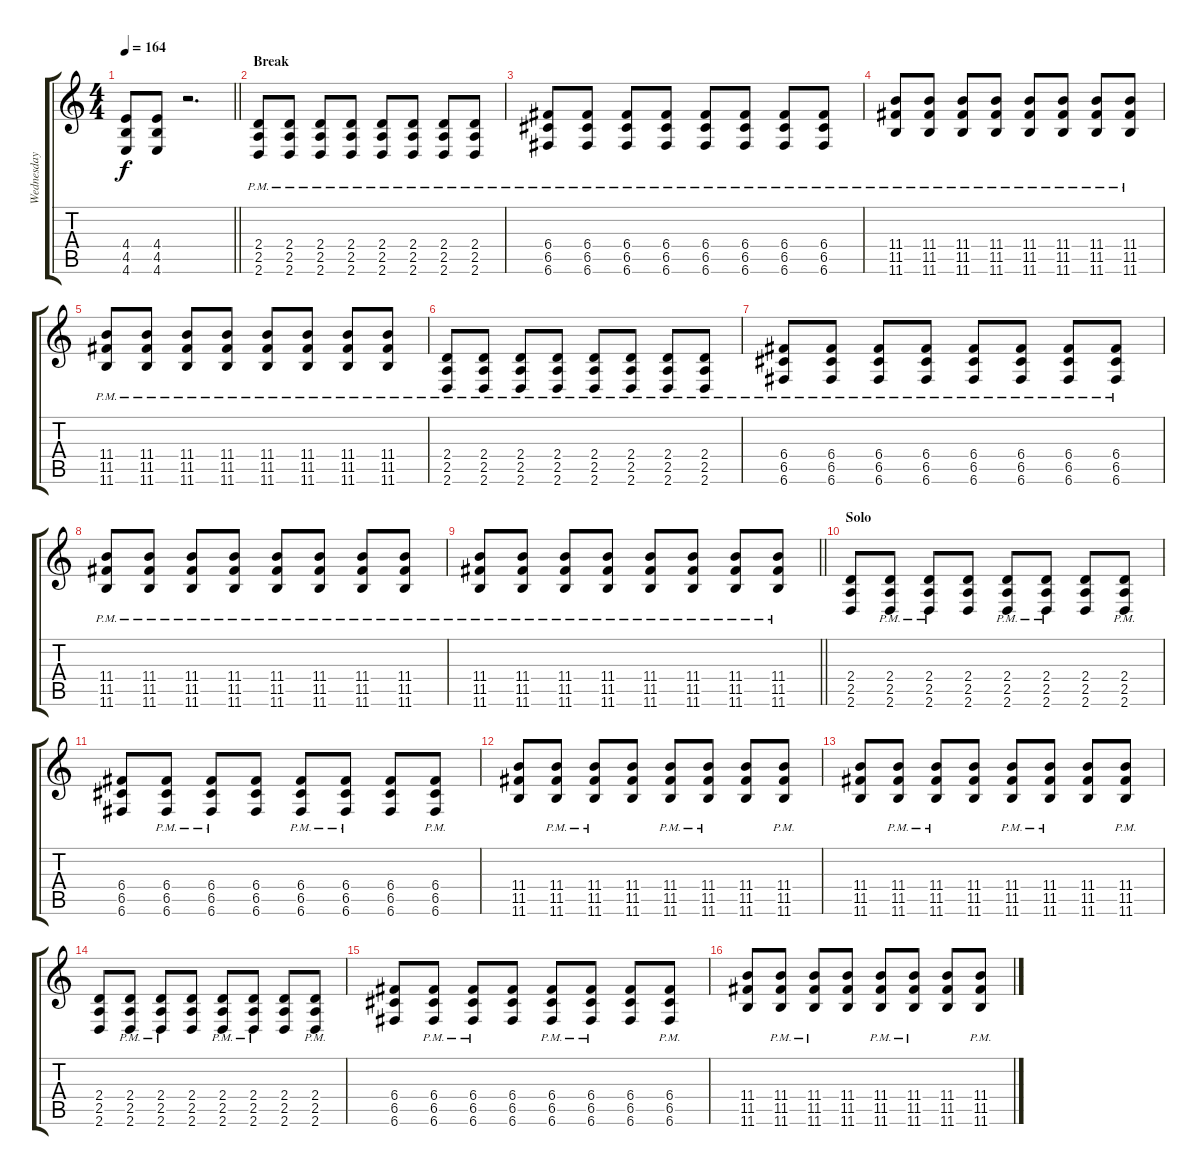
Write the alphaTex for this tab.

\track ("Wednesday 13" "Wednesday ") {instrument distortionguitar}
\staff {score tabs}
\tuning (D4 A3 F3 C3 G2 C2) {hide}
\ts (4 4)
\tempo 164
\clef g2
\barLineRight lightlight
\ks c
(4.4 4.5 4.6).8{dy f} (4.4 4.5 4.6).8 r.2{d} |
\section ("" "Break")
(2.4{pm} 2.5{pm} 2.6{pm}).8 (2.4{pm} 2.5{pm} 2.6{pm}).8 (2.4{pm} 2.5{pm} 2.6{pm}).8 (2.4{pm} 2.5{pm} 2.6{pm}).8 (2.4{pm} 2.5{pm} 2.6{pm}).8 (2.4{pm} 2.5{pm} 2.6{pm}).8 (2.4{pm} 2.5{pm} 2.6{pm}).8 (2.4{pm} 2.5{pm} 2.6{pm}).8 |
(6.4{pm} 6.5{pm} 6.6{pm}).8 (6.4{pm} 6.5{pm} 6.6{pm}).8 (6.4{pm} 6.5{pm} 6.6{pm}).8 (6.4{pm} 6.5{pm} 6.6{pm}).8 (6.4{pm} 6.5{pm} 6.6{pm}).8 (6.4{pm} 6.5{pm} 6.6{pm}).8 (6.4{pm} 6.5{pm} 6.6{pm}).8 (6.4{pm} 6.5{pm} 6.6{pm}).8 |
(11.4{pm} 11.5{pm} 11.6{pm}).8 (11.4{pm} 11.5{pm} 11.6{pm}).8 (11.4{pm} 11.5{pm} 11.6{pm}).8 (11.4{pm} 11.5{pm} 11.6{pm}).8 (11.4{pm} 11.5{pm} 11.6{pm}).8 (11.4{pm} 11.5{pm} 11.6{pm}).8 (11.4{pm} 11.5{pm} 11.6{pm}).8 (11.4{pm} 11.5{pm} 11.6{pm}).8 |
(11.4{pm} 11.5{pm} 11.6{pm}).8 (11.4{pm} 11.5{pm} 11.6{pm}).8 (11.4{pm} 11.5{pm} 11.6{pm}).8 (11.4{pm} 11.5{pm} 11.6{pm}).8 (11.4{pm} 11.5{pm} 11.6{pm}).8 (11.4{pm} 11.5{pm} 11.6{pm}).8 (11.4{pm} 11.5{pm} 11.6{pm}).8 (11.4{pm} 11.5{pm} 11.6{pm}).8 |
(2.4{pm} 2.5{pm} 2.6{pm}).8 (2.4{pm} 2.5{pm} 2.6{pm}).8 (2.4{pm} 2.5{pm} 2.6{pm}).8 (2.4{pm} 2.5{pm} 2.6{pm}).8 (2.4{pm} 2.5{pm} 2.6{pm}).8 (2.4{pm} 2.5{pm} 2.6{pm}).8 (2.4{pm} 2.5{pm} 2.6{pm}).8 (2.4{pm} 2.5{pm} 2.6{pm}).8 |
(6.4{pm} 6.5{pm} 6.6{pm}).8 (6.4{pm} 6.5{pm} 6.6{pm}).8 (6.4{pm} 6.5{pm} 6.6{pm}).8 (6.4{pm} 6.5{pm} 6.6{pm}).8 (6.4{pm} 6.5{pm} 6.6{pm}).8 (6.4{pm} 6.5{pm} 6.6{pm}).8 (6.4{pm} 6.5{pm} 6.6{pm}).8 (6.4{pm} 6.5{pm} 6.6{pm}).8 |
(11.4{pm} 11.5{pm} 11.6{pm}).8 (11.4{pm} 11.5{pm} 11.6{pm}).8 (11.4{pm} 11.5{pm} 11.6{pm}).8 (11.4{pm} 11.5{pm} 11.6{pm}).8 (11.4{pm} 11.5{pm} 11.6{pm}).8 (11.4{pm} 11.5{pm} 11.6{pm}).8 (11.4{pm} 11.5{pm} 11.6{pm}).8 (11.4{pm} 11.5{pm} 11.6{pm}).8 |
\barLineRight lightlight
(11.4{pm} 11.5{pm} 11.6{pm}).8 (11.4{pm} 11.5{pm} 11.6{pm}).8 (11.4{pm} 11.5{pm} 11.6{pm}).8 (11.4{pm} 11.5{pm} 11.6{pm}).8 (11.4{pm} 11.5{pm} 11.6{pm}).8 (11.4{pm} 11.5{pm} 11.6{pm}).8 (11.4{pm} 11.5{pm} 11.6{pm}).8 (11.4{pm} 11.5{pm} 11.6{pm}).8 |
\section ("" "Solo")
(2.4 2.5 2.6).8 (2.4{pm} 2.5{pm} 2.6{pm}).8 (2.4{pm} 2.5{pm} 2.6{pm}).8 (2.4 2.5 2.6).8 (2.4{pm} 2.5{pm} 2.6{pm}).8 (2.4{pm} 2.5{pm} 2.6{pm}).8 (2.4 2.5 2.6).8 (2.4{pm} 2.5{pm} 2.6{pm}).8 |
(6.4 6.5 6.6).8 (6.4{pm} 6.5{pm} 6.6{pm}).8 (6.4{pm} 6.5{pm} 6.6{pm}).8 (6.4 6.5 6.6).8 (6.4{pm} 6.5{pm} 6.6{pm}).8 (6.4{pm} 6.5{pm} 6.6{pm}).8 (6.4 6.5 6.6).8 (6.4{pm} 6.5{pm} 6.6{pm}).8 |
(11.4 11.5 11.6).8 (11.4{pm} 11.5{pm} 11.6{pm}).8 (11.4{pm} 11.5{pm} 11.6{pm}).8 (11.4 11.5 11.6).8 (11.4{pm} 11.5{pm} 11.6{pm}).8 (11.4{pm} 11.5{pm} 11.6{pm}).8 (11.4 11.5 11.6).8 (11.4{pm} 11.5{pm} 11.6{pm}).8 |
(11.4 11.5 11.6).8 (11.4{pm} 11.5{pm} 11.6{pm}).8 (11.4{pm} 11.5{pm} 11.6{pm}).8 (11.4 11.5 11.6).8 (11.4{pm} 11.5{pm} 11.6{pm}).8 (11.4{pm} 11.5{pm} 11.6{pm}).8 (11.4 11.5 11.6).8 (11.4{pm} 11.5{pm} 11.6{pm}).8 |
(2.4 2.5 2.6).8 (2.4{pm} 2.5{pm} 2.6{pm}).8 (2.4{pm} 2.5{pm} 2.6{pm}).8 (2.4 2.5 2.6).8 (2.4{pm} 2.5{pm} 2.6{pm}).8 (2.4{pm} 2.5{pm} 2.6{pm}).8 (2.4 2.5 2.6).8 (2.4{pm} 2.5{pm} 2.6{pm}).8 |
(6.4 6.5 6.6).8 (6.4{pm} 6.5{pm} 6.6{pm}).8 (6.4{pm} 6.5{pm} 6.6{pm}).8 (6.4 6.5 6.6).8 (6.4{pm} 6.5{pm} 6.6{pm}).8 (6.4{pm} 6.5{pm} 6.6{pm}).8 (6.4 6.5 6.6).8 (6.4{pm} 6.5{pm} 6.6{pm}).8 |
(11.4 11.5 11.6).8 (11.4{pm} 11.5{pm} 11.6{pm}).8 (11.4{pm} 11.5{pm} 11.6{pm}).8 (11.4 11.5 11.6).8 (11.4{pm} 11.5{pm} 11.6{pm}).8 (11.4{pm} 11.5{pm} 11.6{pm}).8 (11.4 11.5 11.6).8 (11.4{pm} 11.5{pm} 11.6{pm}).8
